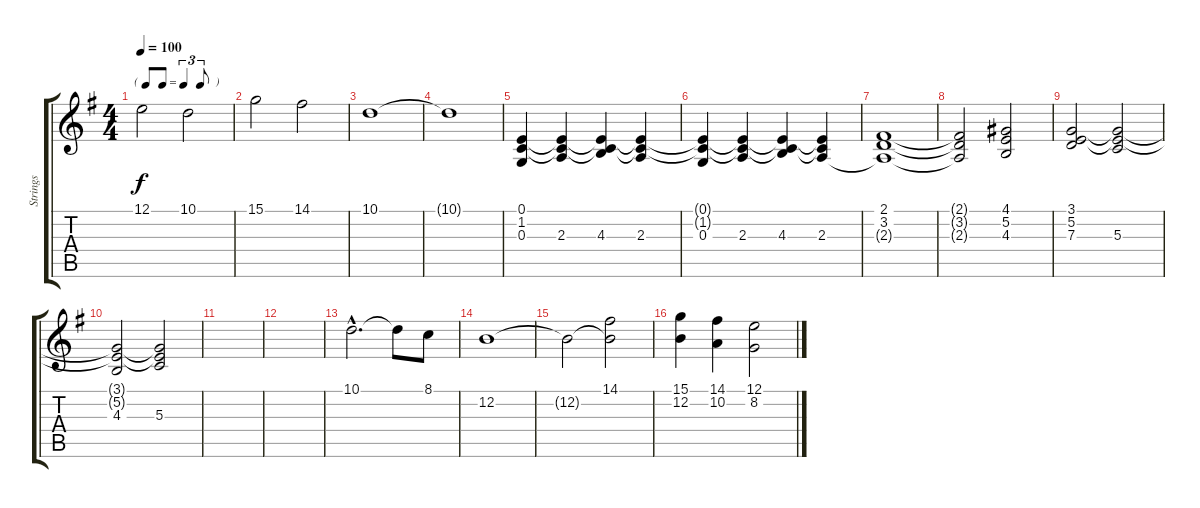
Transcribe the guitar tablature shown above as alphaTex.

\track ("Strings" "Strings") {instrument synthstrings1}
\staff {score tabs}
\tuning (E4 B3 G3 D3 A2 E2) {hide}
\ts (4 4)
\tf triplet8th
\tempo 100
\clef g2
\ks g
12.1.2{dy f} 10.1.2 |
15.1.2 14.1.2 |
10.1.1 |
10.1{t}.1 |
(0.1 1.2 0.3).4 (0.1{t} 1.2{t} 2.3).4 (0.1{t} 1.2{t} 4.3).4 (0.1{t} 1.2{t} 2.3).4 |
(0.1{t} 1.2{t} 0.3).4 (0.1{t} 1.2{t} 2.3).4 (0.1{t} 1.2{t} 4.3).4 (0.1{t} 1.2{t} 2.3).4 |
(2.1 3.2 2.3{t}).1 |
(2.1{t} 3.2{t} 2.3{t}).2 (4.1 5.2 4.3).2 |
(3.1 5.2 7.3).2 (3.1{t} 5.2{t} 5.3).2 |
(3.1{t} 5.2{t} 4.3).2 (3.1{t} 5.2{t} 5.3).2 |
|
|
10.1{hac}.2{d} 10.1{t}.8 8.1.8 |
12.2.1 |
12.2{t}.2 (14.1 12.2{t}).2 |
(15.1 12.2).4 (14.1 10.2).4 (12.1 8.2).2
